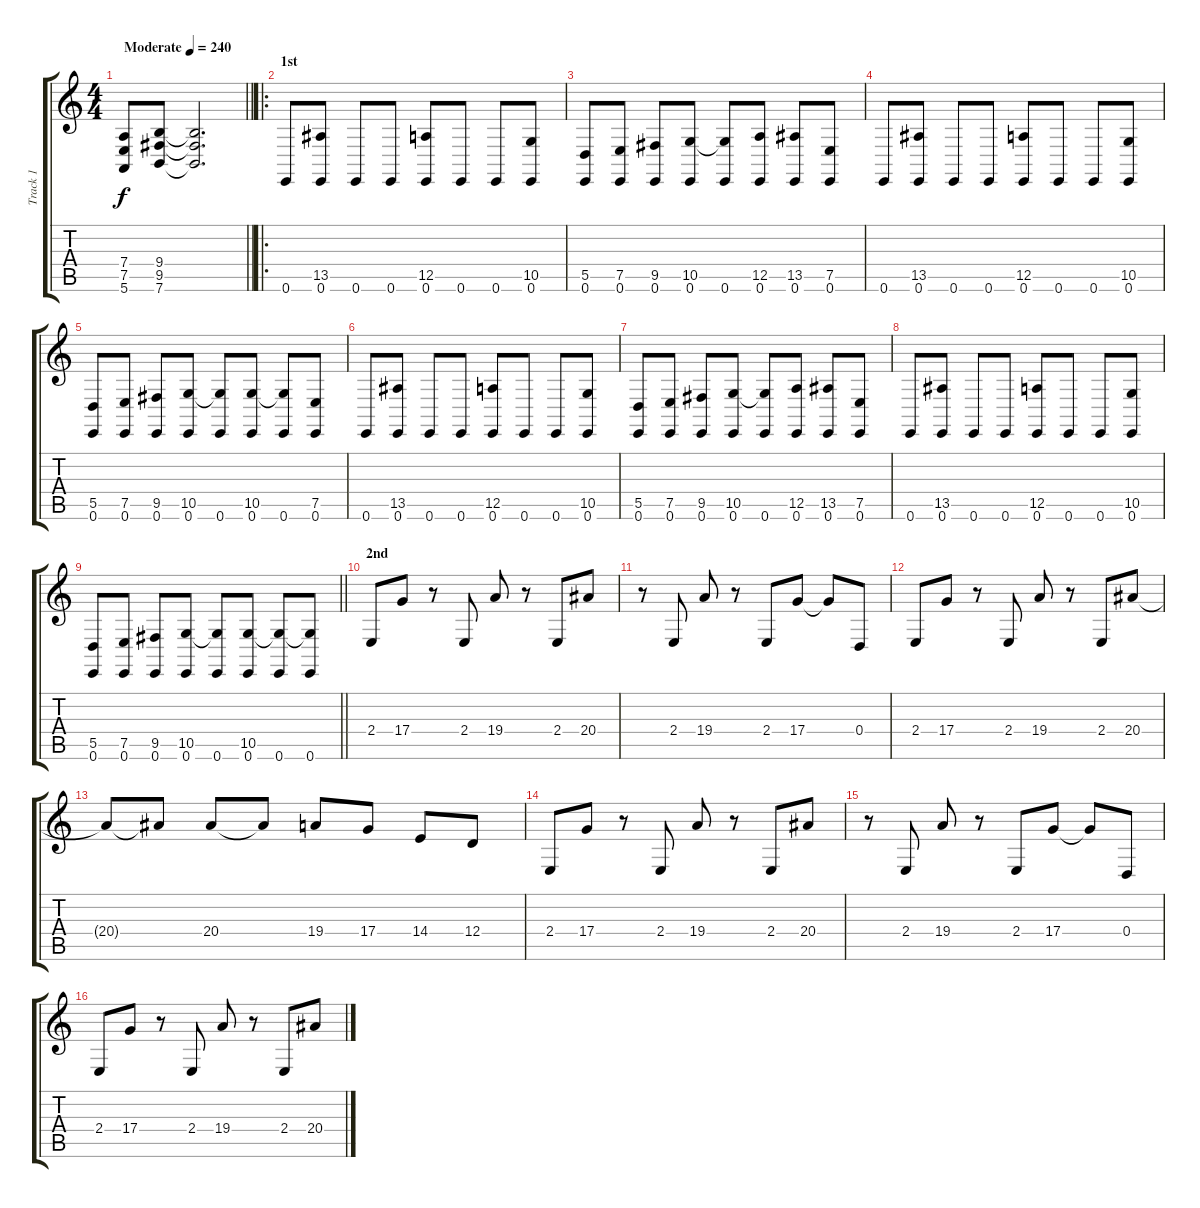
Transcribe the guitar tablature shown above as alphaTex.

\track ("Track 1" "Track 1") {instrument lead2sawtooth}
\staff {score tabs}
\tuning (E4 B3 G3 D3 A2 E2) {hide}
\ts (4 4)
\tempo (240 "Moderate")
\clef g2
\barLineRight lightlight
\ks c
(7.4 7.5 5.6).8{dy f instrument lead2sawtooth} (9.4 9.5 7.6).8 (9.4{t} 9.5{t} 7.6{t}).2{d} |
\ro
\section ("" "1st")
0.6.8 (13.5 0.6).8 0.6.8 0.6.8 (12.5 0.6).8 0.6.8 0.6.8 (10.5 0.6).8 |
(5.5 0.6).8 (7.5 0.6).8 (9.5 0.6).8 (10.5 0.6).8 (10.5{t} 0.6).8 (12.5 0.6).8 (13.5 0.6).8 (7.5 0.6).8 |
0.6.8 (13.5 0.6).8 0.6.8 0.6.8 (12.5 0.6).8 0.6.8 0.6.8 (10.5 0.6).8 |
(5.5 0.6).8 (7.5 0.6).8 (9.5 0.6).8 (10.5 0.6).8 (10.5{t} 0.6).8 (10.5 0.6).8 (10.5{t} 0.6).8 (7.5 0.6).8 |
0.6.8 (13.5 0.6).8 0.6.8 0.6.8 (12.5 0.6).8 0.6.8 0.6.8 (10.5 0.6).8 |
(5.5 0.6).8 (7.5 0.6).8 (9.5 0.6).8 (10.5 0.6).8 (10.5{t} 0.6).8 (12.5 0.6).8 (13.5 0.6).8 (7.5 0.6).8 |
0.6.8 (13.5 0.6).8 0.6.8 0.6.8 (12.5 0.6).8 0.6.8 0.6.8 (10.5 0.6).8 |
\barLineRight lightlight
(5.5 0.6).8 (7.5 0.6).8 (9.5 0.6).8 (10.5 0.6).8 (10.5{t} 0.6).8 (10.5 0.6).8 (10.5{t} 0.6).8 (10.5{t} 0.6).8 |
\section ("" "2nd")
2.4.8 17.4.8 r.8 2.4.8 19.4.8 r.8 2.4.8 20.4.8 |
r.8 2.4.8 19.4.8 r.8 2.4.8 17.4.8 17.4{t}.8 0.4.8 |
2.4.8 17.4.8 r.8 2.4.8 19.4.8 r.8 2.4.8 20.4.8 |
20.4{t}.8 20.4{t}.8 20.4.8 20.4{t}.8 19.4.8 17.4.8 14.4.8 12.4.8 |
2.4.8 17.4.8 r.8 2.4.8 19.4.8 r.8 2.4.8 20.4.8 |
r.8 2.4.8 19.4.8 r.8 2.4.8 17.4.8 17.4{t}.8 0.4.8 |
2.4.8 17.4.8 r.8 2.4.8 19.4.8 r.8 2.4.8 20.4.8
